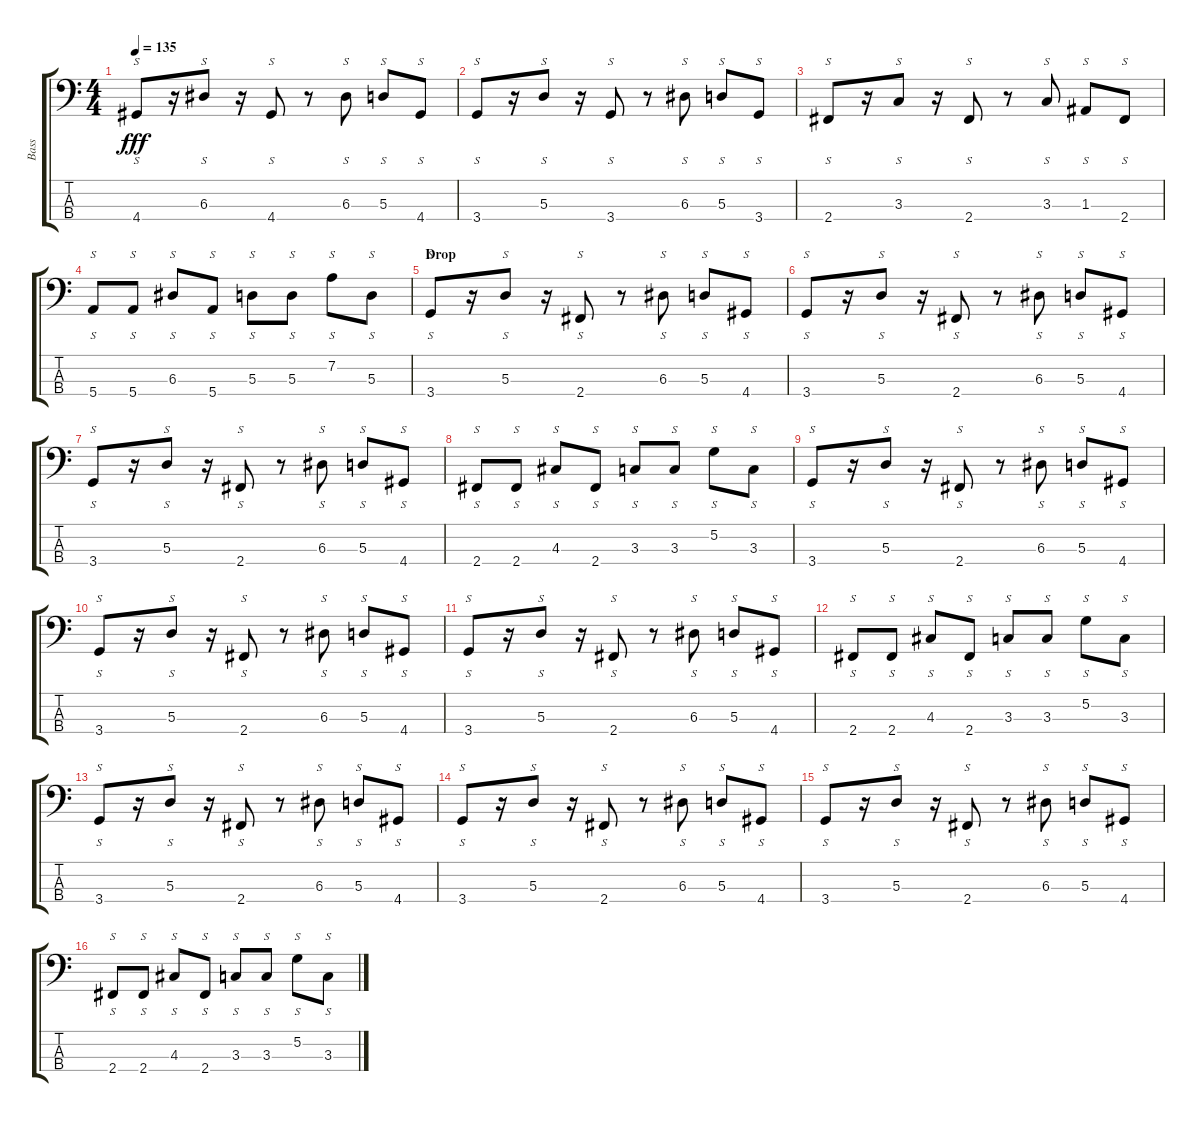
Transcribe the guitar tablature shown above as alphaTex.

\track ("Bass" "Bass") {instrument acousticbass}
\staff {score tabs}
\tuning (G2 D2 A1 E1) {hide}
\ts (4 4)
\tempo 135
\clef f4
\ks c
4.4.8{s dy fff} r.16 6.3.8{s} r.16 4.4.8{s} r.8 6.3.8{s} 5.3.8{s} 4.4.8{s} |
3.4.8{s} r.16 5.3.8{s} r.16 3.4.8{s} r.8 6.3.8{s} 5.3.8{s} 3.4.8{s} |
2.4.8{s} r.16 3.3.8{s} r.16 2.4.8{s} r.8 3.3.8{s} 1.3.8{s} 2.4.8{s} |
5.4.8{s} 5.4.8{s} 6.3.8{s} 5.4.8{s} 5.3.8{s} 5.3.8{s} 7.2.8{s} 5.3.8{s} |
\section ("" "Drop")
3.4.8{s} r.16 5.3.8{s} r.16 2.4.8{s} r.8 6.3.8{s} 5.3.8{s} 4.4.8{s} |
3.4.8{s} r.16 5.3.8{s} r.16 2.4.8{s} r.8 6.3.8{s} 5.3.8{s} 4.4.8{s} |
3.4.8{s} r.16 5.3.8{s} r.16 2.4.8{s} r.8 6.3.8{s} 5.3.8{s} 4.4.8{s} |
2.4.8{s} 2.4.8{s} 4.3.8{s} 2.4.8{s} 3.3.8{s} 3.3.8{s} 5.2.8{s} 3.3.8{s} |
3.4.8{s} r.16 5.3.8{s} r.16 2.4.8{s} r.8 6.3.8{s} 5.3.8{s} 4.4.8{s} |
3.4.8{s} r.16 5.3.8{s} r.16 2.4.8{s} r.8 6.3.8{s} 5.3.8{s} 4.4.8{s} |
3.4.8{s} r.16 5.3.8{s} r.16 2.4.8{s} r.8 6.3.8{s} 5.3.8{s} 4.4.8{s} |
2.4.8{s} 2.4.8{s} 4.3.8{s} 2.4.8{s} 3.3.8{s} 3.3.8{s} 5.2.8{s} 3.3.8{s} |
3.4.8{s} r.16 5.3.8{s} r.16 2.4.8{s} r.8 6.3.8{s} 5.3.8{s} 4.4.8{s} |
3.4.8{s} r.16 5.3.8{s} r.16 2.4.8{s} r.8 6.3.8{s} 5.3.8{s} 4.4.8{s} |
3.4.8{s} r.16 5.3.8{s} r.16 2.4.8{s} r.8 6.3.8{s} 5.3.8{s} 4.4.8{s} |
2.4.8{s} 2.4.8{s} 4.3.8{s} 2.4.8{s} 3.3.8{s} 3.3.8{s} 5.2.8{s} 3.3.8{s}
